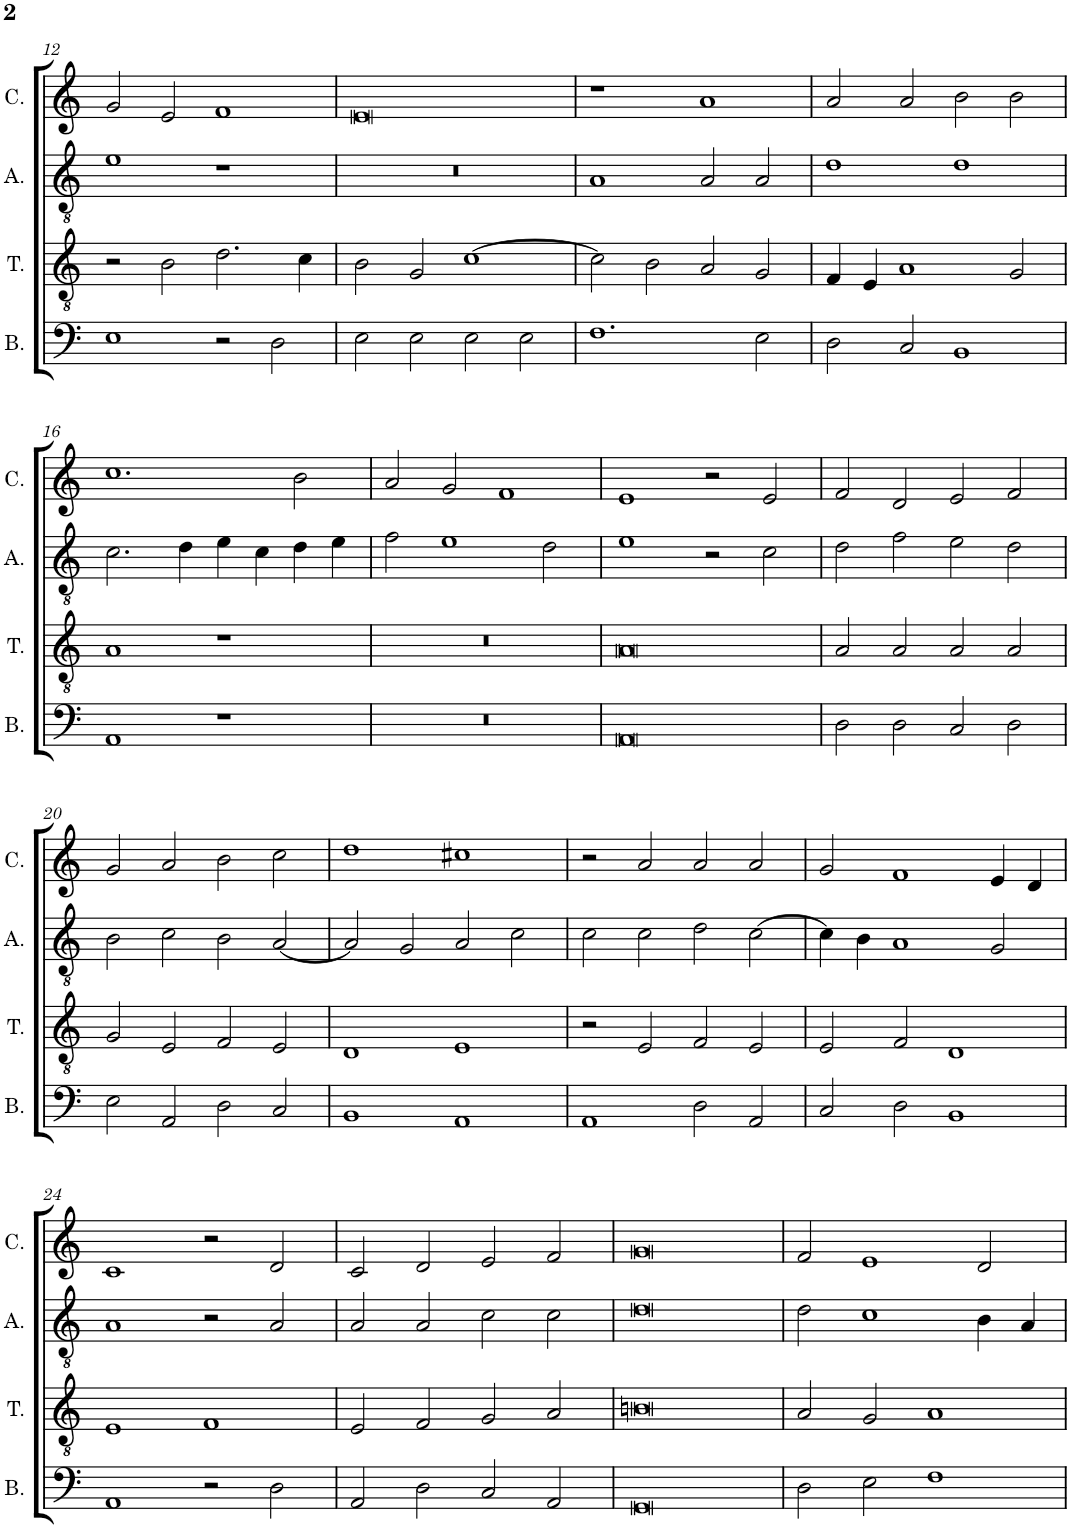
**kern	**kern	**kern	**kern
*part4	*part3	*part2	*part1
*staff4	*staff3	*staff2	*staff1
*I"Bassus	*I"Tenor	*I"Altus	*I"Cantus
*I'B.	*I'T.	*I'A.	*I'C.
!!LO:PB:g=z
*clefF4	*clefGv2	*clefGv2	*clefG2
*k[]	*k[]	*k[]	*k[]
*M2/1	*M2/1	*M2/1	*M2/1
=12	=12	=12	=12
1E	2r	1e	2g/
.	2B\	.	2e/
2r	2.d\	1r	1f
2D\	.	.	.
.	4c\	.	.
=13	=13	=13	=13
2E\	2B\	0r	0e
2E\	2G/	.	.
2E\	[1c	.	.
2E\	.	.	.
=14	=14	=14	=14
1.F	2c\]	1A	1r
.	2B\	.	.
.	2A/	2A/	1a
2E\	2G/	2A/	.
=15	=15	=15	=15
2D\	4F/	1d	2a/
.	4E/	.	.
2C/	1A	.	2a/
1BB	.	1d	2b\
.	2G/	.	2b\
!!LO:LB:g=z
=16	=16	=16	=16
1AA	1A	2.c\	1.cc
.	.	4d\	.
1r	1r	4e\	.
.	.	4c\	.
.	.	4d\	2b\
.	.	4e\	.
=17	=17	=17	=17
0r	0r	2f\	2a/
.	.	1e	2g/
.	.	.	1f
.	.	2d\	.
=18	=18	=18	=18
0AA	0A	1e	1e
.	.	2r	2r
.	.	2c\	2e/
=19	=19	=19	=19
2D\	2A/	2d\	2f/
2D\	2A/	2f\	2d/
2C/	2A/	2e\	2e/
2D\	2A/	2d\	2f/
!!LO:LB:g=z
=20	=20	=20	=20
2E\	2G/	2B\	2g/
2AA/	2E/	2c\	2a/
2D\	2F/	2B\	2b\
2C/	2E/	[2A/	2cc\
=21	=21	=21	=21
1BB	1D	2A/]	1dd
.	.	2G/	.
1AA	1E	2A/	1cc#X
.	.	2c\	.
=22	=22	=22	=22
1AA	2r	2c\	2r
.	2E/	2c\	2a/
2D\	2F/	2d\	2a/
2AA/	2E/	[2c\	2a/
=23	=23	=23	=23
2C/	2E/	4c\]	2g/
.	.	4B\	.
2D\	2F/	1A	1f
1BB	1D	.	.
.	.	2G/	4e/
.	.	.	4d/
!!LO:LB:g=z
=24	=24	=24	=24
1AA	1E	1A	1c
2r	1F	2r	2r
2D\	.	2A/	2d/
=25	=25	=25	=25
2AA/	2E/	2A/	2c/
2D\	2F/	2A/	2d/
2C/	2G/	2c\	2e/
2AA/	2A/	2c\	2f/
=26	=26	=26	=26
0GG	0Bn	0d	0g
=27	=27	=27	=27
2D\	2A/	2d\	2f/
2E\	2G/	1c	1e
1F	1A	.	.
.	.	4B\	2d/
.	.	4A/	.
=	=	=	=
*-	*-	*-	*-
